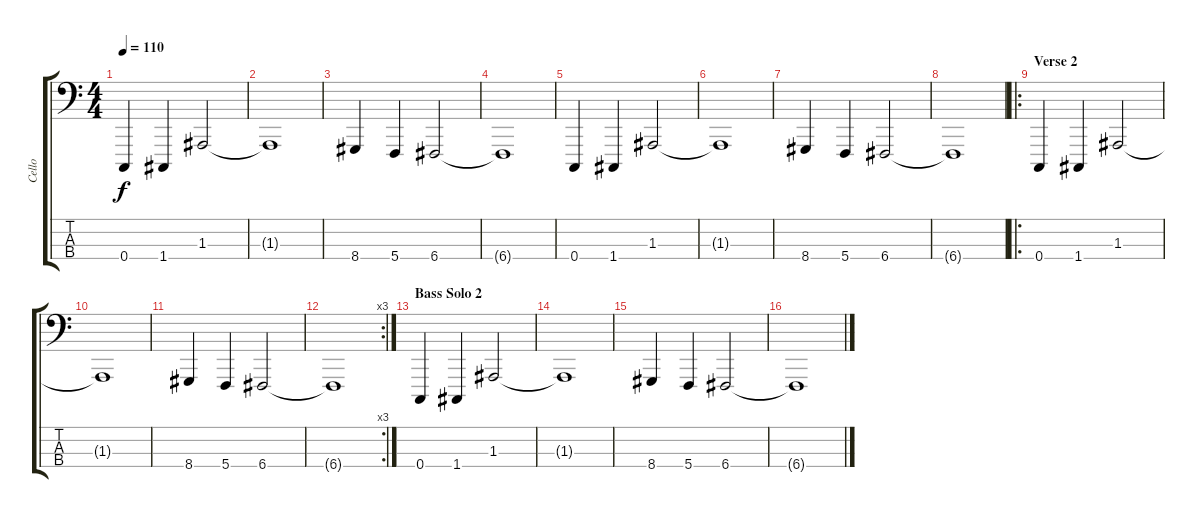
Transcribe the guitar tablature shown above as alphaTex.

\track ("Cello" "Cello") {instrument cello}
\staff {score tabs}
\tuning (G2 D2 A1 C1) {hide}
\ts (4 4)
\tempo 110
\clef f4
\ks c
0.4.4{dy f} 1.4.4 1.3.2 |
1.3{t}.1 |
8.4.4 5.4.4 6.4.2 |
6.4{t}.1 |
0.4.4 1.4.4 1.3.2 |
1.3{t}.1 |
8.4.4 5.4.4 6.4.2 |
6.4{t}.1 |
\ro
\section ("" "Verse 2")
0.4.4 1.4.4 1.3.2 |
1.3{t}.1 |
8.4.4 5.4.4 6.4.2 |
\rc 3
6.4{t}.1 |
\section ("" "Bass Solo 2")
0.4.4 1.4.4 1.3.2 |
1.3{t}.1 |
8.4.4 5.4.4 6.4.2 |
6.4{t}.1
